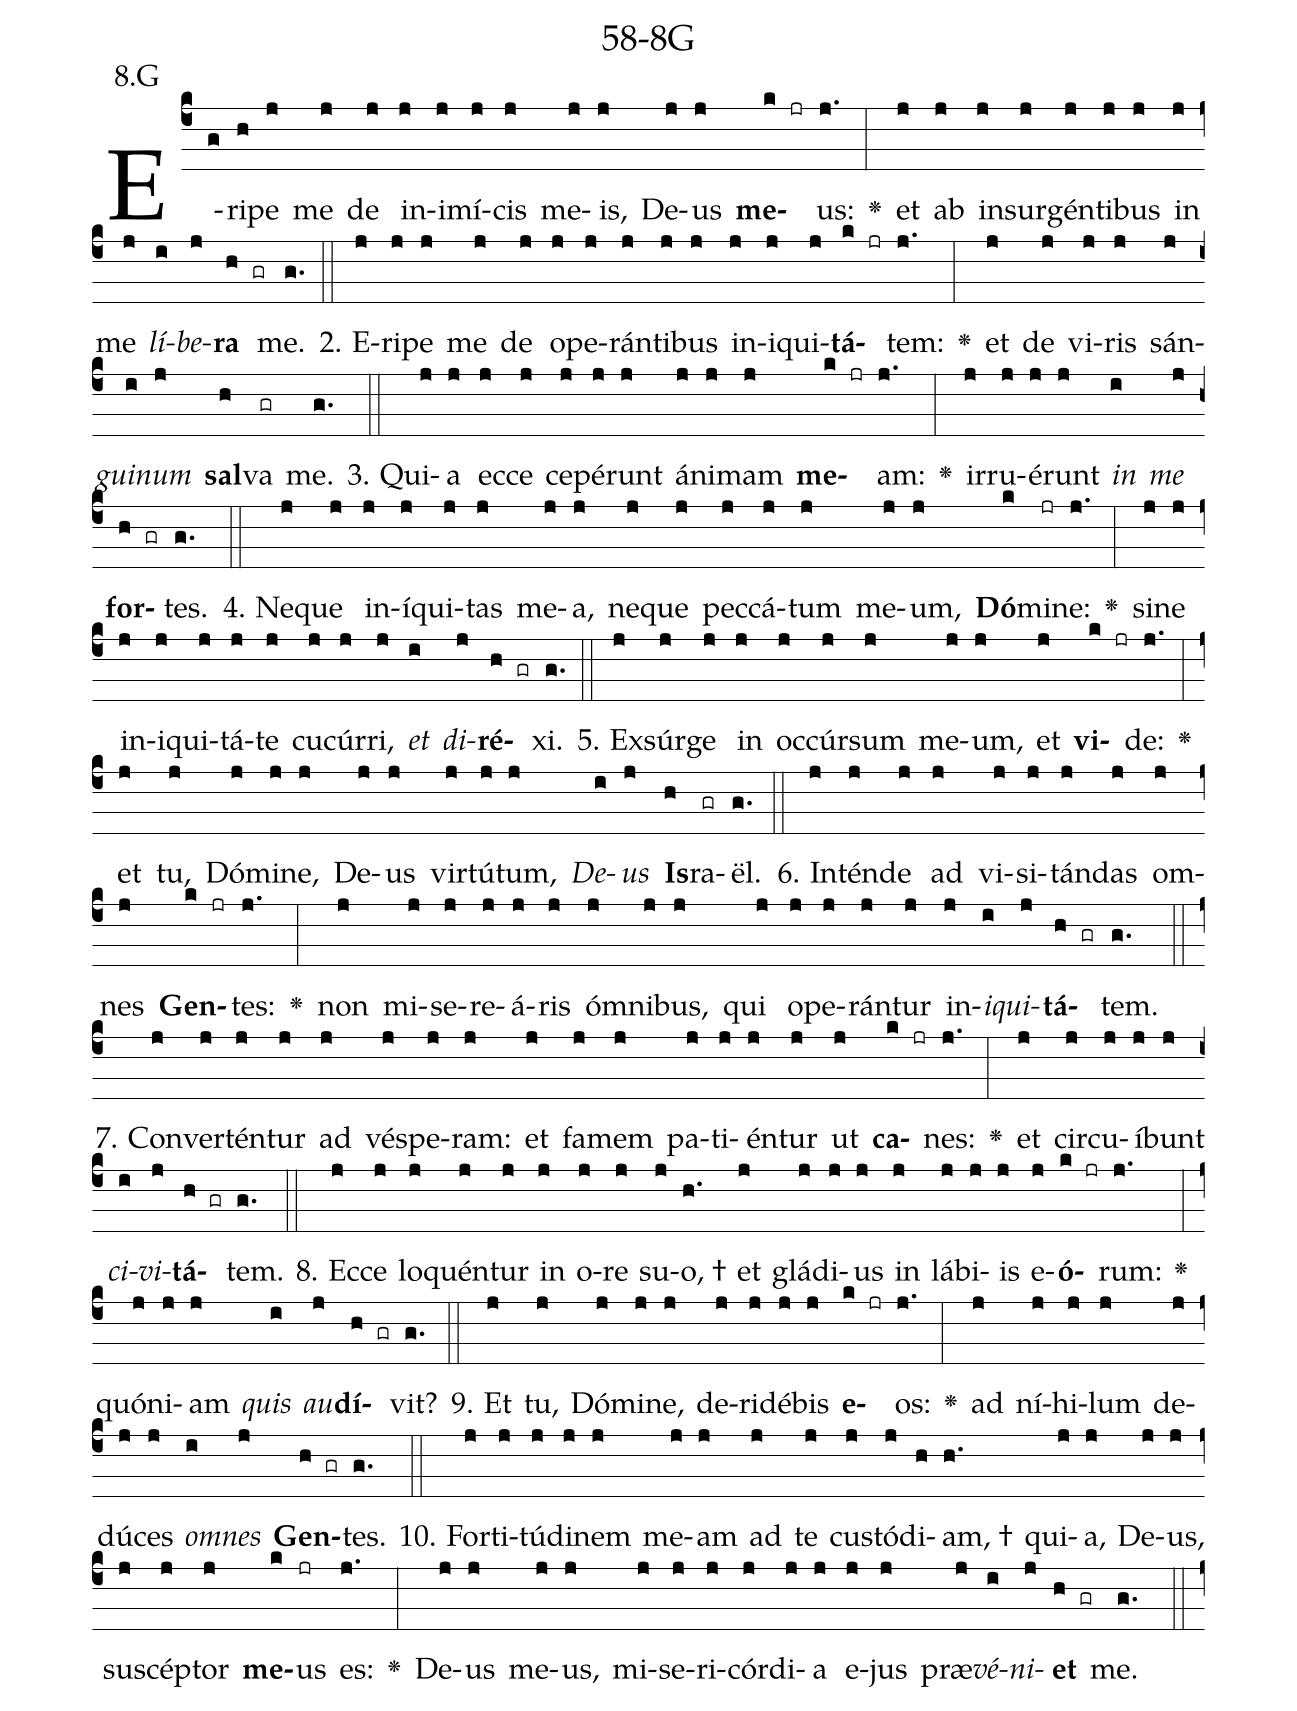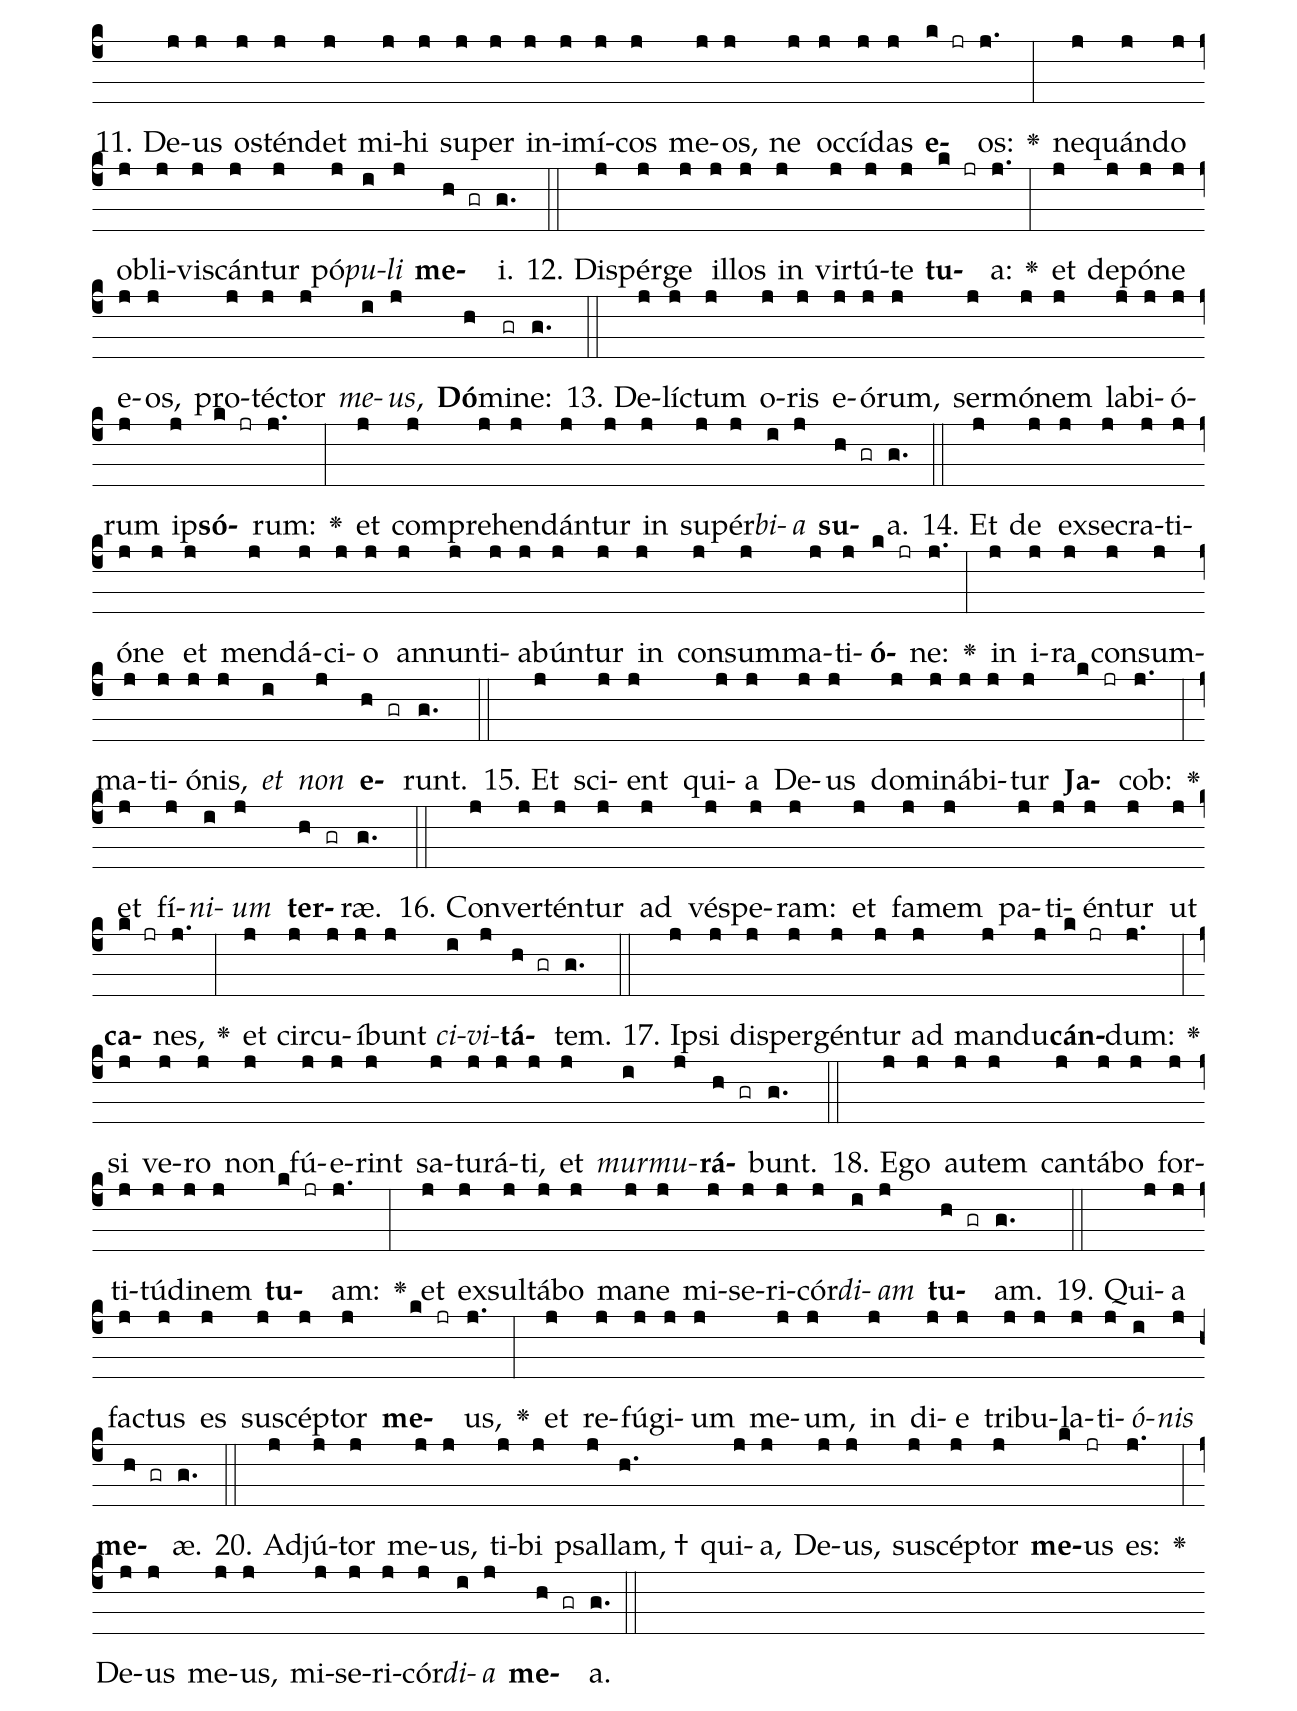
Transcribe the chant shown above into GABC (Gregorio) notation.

name: 58-8G;
annotation: 8.G;
%%
(c4)E(g)ri(h)pe(j) me(j) de(j) in(j)i(j)mí(j)cis(j) me(j)is,(j) De(j)us(j) <b>me</b>(k jr)us:(j.) <v>\greheightstar</v>(:) et(j) ab(j) in(j)sur(j)gén(j)ti(j)bus(j) in(j) me(j) <i>lí</i>(i)<i>be</i>(j)<b>ra</b>(h gr) me.(g.) (::)
2. E(j)ri(j)pe(j) me(j) de(j) o(j)pe(j)rán(j)ti(j)bus(j) in(j)i(j)qui(j)<b>tá</b>(k jr)tem:(j.) <v>\greheightstar</v>(:) et(j) de(j) vi(j)ris(j) sán(j)<i>gui</i>(i)<i>num</i>(j) <b>sal</b>(h)va(gr) me.(g.) (::)
3. Qui(j)a(j) ec(j)ce(j) ce(j)pé(j)runt(j) á(j)ni(j)mam(j) <b>me</b>(k jr)am:(j.) <v>\greheightstar</v>(:) ir(j)ru(j)é(j)runt(j) <i>in</i>(i) <i>me</i>(j) <b>for</b>(h gr)tes.(g.) (::)
4. Ne(j)que(j) in(j)í(j)qui(j)tas(j) me(j)a,(j) ne(j)que(j) pec(j)cá(j)tum(j) me(j)um,(j) <b>Dó</b>(k)mi(jr)ne:(j.) <v>\greheightstar</v>(:) si(j)ne(j) in(j)i(j)qui(j)tá(j)te(j) cu(j)cúr(j)ri,(j) <i>et</i>(i) <i>di</i>(j)<b>ré</b>(h gr)xi.(g.) (::)
5. Ex(j)súr(j)ge(j) in(j) oc(j)cúr(j)sum(j) me(j)um,(j) et(j) <b>vi</b>(k jr)de:(j.) <v>\greheightstar</v>(:) et(j) tu,(j) Dó(j)mi(j)ne,(j) De(j)us(j) vir(j)tú(j)tum,(j) <i>De</i>(i)<i>us</i>(j) <b>Is</b>(h)ra(gr)ël.(g.) (::)
6. In(j)tén(j)de(j) ad(j) vi(j)si(j)tán(j)das(j) om(j)nes(j) <b>Gen</b>(k jr)tes:(j.) <v>\greheightstar</v>(:) non(j) mi(j)se(j)re(j)á(j)ris(j) óm(j)ni(j)bus,(j) qui(j) o(j)pe(j)rán(j)tur(j) in(j)<i>i</i>(i)<i>qui</i>(j)<b>tá</b>(h gr)tem.(g.) (::)
7. Con(j)ver(j)tén(j)tur(j) ad(j) vés(j)pe(j)ram:(j) et(j) fa(j)mem(j) pa(j)ti(j)én(j)tur(j) ut(j) <b>ca</b>(k jr)nes:(j.) <v>\greheightstar</v>(:) et(j) cir(j)cu(j)í(j)bunt(j) <i>ci</i>(i)<i>vi</i>(j)<b>tá</b>(h gr)tem.(g.) (::)
8. Ec(j)ce(j) lo(j)quén(j)tur(j) in(j) o(j)re(j) su(j)o, †(h.) et(j) glá(j)di(j)us(j) in(j) lá(j)bi(j)is(j) e(j)<b>ó</b>(k jr)rum:(j.) <v>\greheightstar</v>(:) quón(j)i(j)am(j) <i>quis</i>(i) <i>au</i>(j)<b>dí</b>(h gr)vit?(g.) (::)
9. Et(j) tu,(j) Dó(j)mi(j)ne,(j) de(j)ri(j)dé(j)bis(j) <b>e</b>(k jr)os:(j.) <v>\greheightstar</v>(:) ad(j) ní(j)hi(j)lum(j) de(j)dú(j)ces(j) <i>om</i>(i)<i>nes</i>(j) <b>Gen</b>(h gr)tes.(g.) (::)
10. For(j)ti(j)tú(j)di(j)nem(j) me(j)am(j) ad(j) te(j) cus(j)tó(j)di(h)am, †(h.) qui(j)a,(j) De(j)us,(j) su(j)scép(j)tor(j) <b>me</b>(k)us(jr) es:(j.) <v>\greheightstar</v>(:) De(j)us(j) me(j)us,(j) mi(j)se(j)ri(j)cór(j)di(j)a(j) e(j)jus(j) præ(j)<i>vé</i>(i)<i>ni</i>(j)<b>et</b>(h gr) me.(g.) (::)
11. De(j)us(j) os(j)tén(j)det(j) mi(j)hi(j) su(j)per(j) in(j)i(j)mí(j)cos(j) me(j)os,(j) ne(j) oc(j)cí(j)das(j) <b>e</b>(k jr)os:(j.) <v>\greheightstar</v>(:) ne(j)quán(j)do(j) ob(j)li(j)vis(j)cán(j)tur(j) pó(j)<i>pu</i>(i)<i>li</i>(j) <b>me</b>(h gr)i.(g.) (::)
12. Di(j)spér(j)ge(j) il(j)los(j) in(j) vir(j)tú(j)te(j) <b>tu</b>(k jr)a:(j.) <v>\greheightstar</v>(:) et(j) de(j)pó(j)ne(j) e(j)os,(j) pro(j)téc(j)tor(j) <i>me</i>(i)<i>us</i>,(j) <b>Dó</b>(h)mi(gr)ne:(g.) (::)
13. De(j)líc(j)tum(j) o(j)ris(j) e(j)ó(j)rum,(j) ser(j)mó(j)nem(j) la(j)bi(j)ó(j)rum(j) ip(j)<b>só</b>(k jr)rum:(j.) <v>\greheightstar</v>(:) et(j) com(j)pre(j)hen(j)dán(j)tur(j) in(j) su(j)pér(j)<i>bi</i>(i)<i>a</i>(j) <b>su</b>(h gr)a.(g.) (::)
14. Et(j) de(j) ex(j)se(j)cra(j)ti(j)ó(j)ne(j) et(j) men(j)dá(j)ci(j)o(j) an(j)nun(j)ti(j)a(j)bún(j)tur(j) in(j) con(j)sum(j)ma(j)ti(j)<b>ó</b>(k jr)ne:(j.) <v>\greheightstar</v>(:) in(j) i(j)ra(j) con(j)sum(j)ma(j)ti(j)ó(j)nis,(j) <i>et</i>(i) <i>non</i>(j) <b>e</b>(h gr)runt.(g.) (::)
15. Et(j) sci(j)ent(j) qui(j)a(j) De(j)us(j) do(j)mi(j)ná(j)bi(j)tur(j) <b>Ja</b>(k jr)cob:(j.) <v>\greheightstar</v>(:) et(j) fí(j)<i>ni</i>(i)<i>um</i>(j) <b>ter</b>(h gr)ræ.(g.) (::)
16. Con(j)ver(j)tén(j)tur(j) ad(j) vés(j)pe(j)ram:(j) et(j) fa(j)mem(j) pa(j)ti(j)én(j)tur(j) ut(j) <b>ca</b>(k jr)nes,(j.) <v>\greheightstar</v>(:) et(j) cir(j)cu(j)í(j)bunt(j) <i>ci</i>(i)<i>vi</i>(j)<b>tá</b>(h gr)tem.(g.) (::)
17. Ip(j)si(j) di(j)sper(j)gén(j)tur(j) ad(j) man(j)du(j)<b>cán</b>(k jr)dum:(j.) <v>\greheightstar</v>(:) si(j) ve(j)ro(j) non(j) fú(j)e(j)rint(j) sa(j)tu(j)rá(j)ti,(j) et(j) <i>mur</i>(i)<i>mu</i>(j)<b>rá</b>(h gr)bunt.(g.) (::)
18. E(j)go(j) au(j)tem(j) can(j)tá(j)bo(j) for(j)ti(j)tú(j)di(j)nem(j) <b>tu</b>(k jr)am:(j.) <v>\greheightstar</v>(:) et(j) ex(j)sul(j)tá(j)bo(j) ma(j)ne(j) mi(j)se(j)ri(j)cór(j)<i>di</i>(i)<i>am</i>(j) <b>tu</b>(h gr)am.(g.) (::)
19. Qui(j)a(j) fac(j)tus(j) es(j) su(j)scép(j)tor(j) <b>me</b>(k jr)us,(j.) <v>\greheightstar</v>(:) et(j) re(j)fú(j)gi(j)um(j) me(j)um,(j) in(j) di(j)e(j) tri(j)bu(j)la(j)ti(j)<i>ó</i>(i)<i>nis</i>(j) <b>me</b>(h gr)æ.(g.) (::)
20. Ad(j)jú(j)tor(j) me(j)us,(j) ti(j)bi(j) psal(j)lam, †(h.) qui(j)a,(j) De(j)us,(j) su(j)scép(j)tor(j) <b>me</b>(k)us(jr) es:(j.) <v>\greheightstar</v>(:) De(j)us(j) me(j)us,(j) mi(j)se(j)ri(j)cór(j)<i>di</i>(i)<i>a</i>(j) <b>me</b>(h gr)a.(g.) (::)
